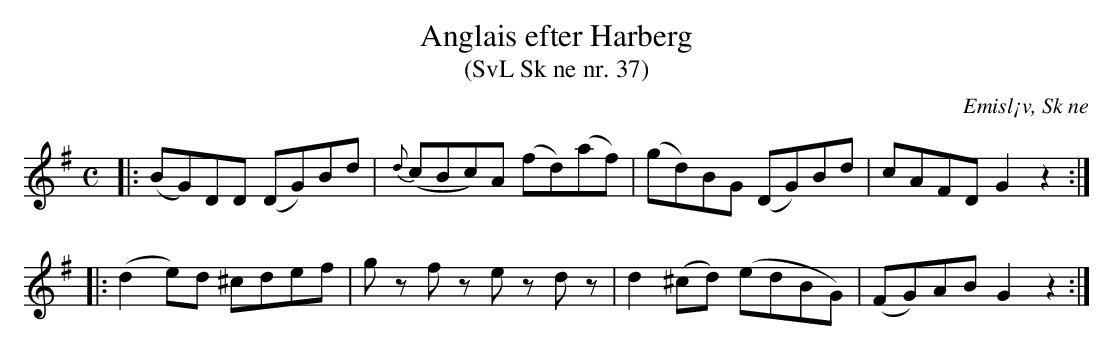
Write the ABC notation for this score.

X:1
T:Anglais efter Harberg
T:(SvL Sk ne nr. 37)
O:Emisl¡v, Sk ne
M:C
L:1/8
K:G
|: (BG)DD (DG)Bd | {d}(cBc)A (fd)(af) | (gd)BG (DG)Bd | cAFD G2 z2 :|
|: (d2 e)d ^cdef | g z f z e z d z | d2 (^cd) (edBG) | (FG)AB G2 z2 :|
